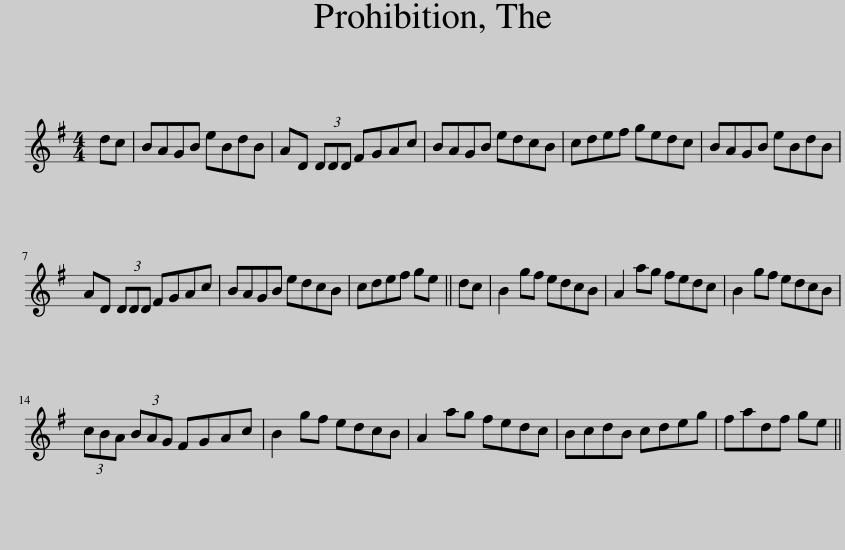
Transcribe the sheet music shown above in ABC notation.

X:1
L:1/8
M:4/4
I:linebreak $
K:G
V:1 treble
V:1
 dc | BAGB eBdB | AD (3DDD FGAc | BAGB edcB | cdef gedc | %5
 BAGB eBdB |$ AD (3DDD FGAc | BAGB edcB | cdef ge || dc | %10
 B2 gf edcB | A2 ag fedc | B2 gf edcB |$ (3cBA (3BAG FGAc | B2 gf edcB | %15
 A2 ag fedc | BcdB cdeg | fadf ge || %18
